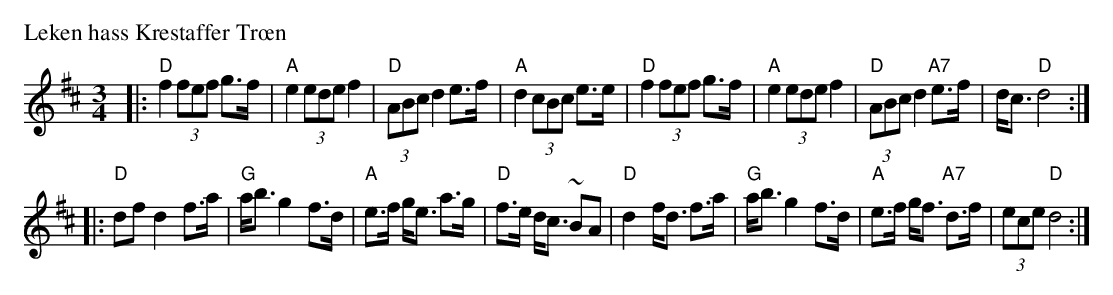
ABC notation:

X:1
P: Leken hass Krestaffer Tr\oen
M: 3/4
L: 1/8
K: D
|:"D"f2 (3fef g>f | "A"e2 (3ede f2 | "D"(3ABc d2 e>f | "A"d2 (3cBc e>e \
| "D"f2 (3fef g>f | "A"e2 (3ede f2 | "D"(3ABc d2 "A7"e>f | d<c "D"d4 :|
|:"D"df d2  f>a | "G"a<b g2 f>d | "A"e>f g<e a>g | "D"f>e d<c ~BA \
| "D"d2 f<d f>a | "G"a<b g2 f>d | "A"e>f g<f "A7"d>f | (3ece "D"d4 :|
